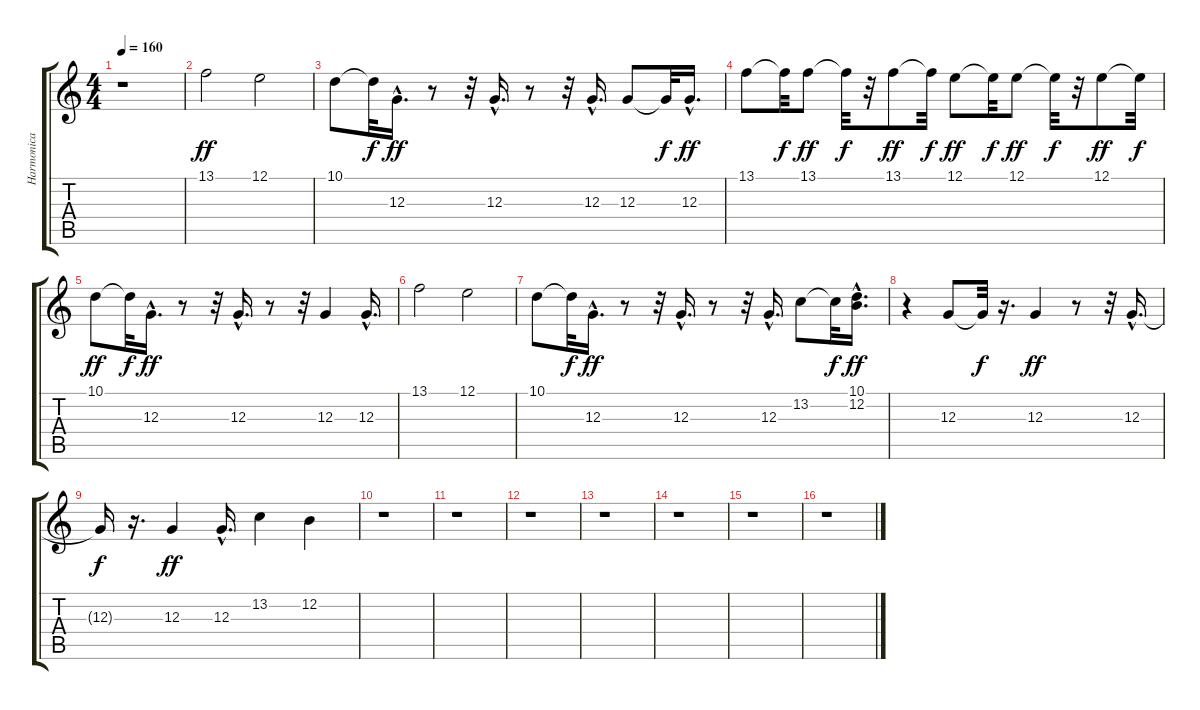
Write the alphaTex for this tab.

\track ("Harmonica" "Harmonica") {instrument harmonica}
\staff {score tabs}
\tuning (E4 B3 G3 D3 A2 E2) {hide}
\ts (4 4)
\tempo 160
\clef g2
\ks c
r.1{dy ff instrument harmonica} |
13.1.2 12.1.2 |
10.1.8 10.1{t}.32{dy f} 12.3{hac}.16{d dy ff} r.8 r.32 12.3{hac}.16{d} r.8 r.32 12.3{hac}.16{d} 12.3.8 12.3{t}.32{dy f} 12.3{hac}.16{d dy ff} |
13.1.8 13.1{t}.32{dy f} 13.1.8{dy ff} 13.1{t}.32{dy f} r.32 13.1.8{dy ff} 13.1{t}.32{dy f} 12.1.8{dy ff} 12.1{t}.32{dy f} 12.1.8{dy ff} 12.1{t}.32{dy f} r.32 12.1.8{dy ff} 12.1{t}.32{dy f} |
10.1.8{dy ff} 10.1{t}.32{dy f} 12.3{hac}.16{d dy ff} r.8 r.32 12.3{hac}.16{d} r.8 r.32 12.3.4 12.3{hac}.16{d} |
13.1.2 12.1.2 |
10.1.8 10.1{t}.32{dy f} 12.3{hac}.16{d dy ff} r.8 r.32 12.3{hac}.16{d} r.8 r.32 12.3{hac}.16{d} 13.2.8 13.2{t}.32{dy f} (10.1{hac} 12.2{hac}).16{d dy ff} |
r.4 12.3.8 12.3{t}.32{dy f} r.16{d} 12.3.4{dy ff} r.8 r.32 12.3{hac}.16{d} |
12.3{t}.16{dy f} r.16{d} 12.3.4{dy ff} 12.3{hac}.16{d} 13.2.4 12.2.4 |
r.1 |
r.1 |
r.1 |
r.1 |
r.1 |
r.1 |
r.1
